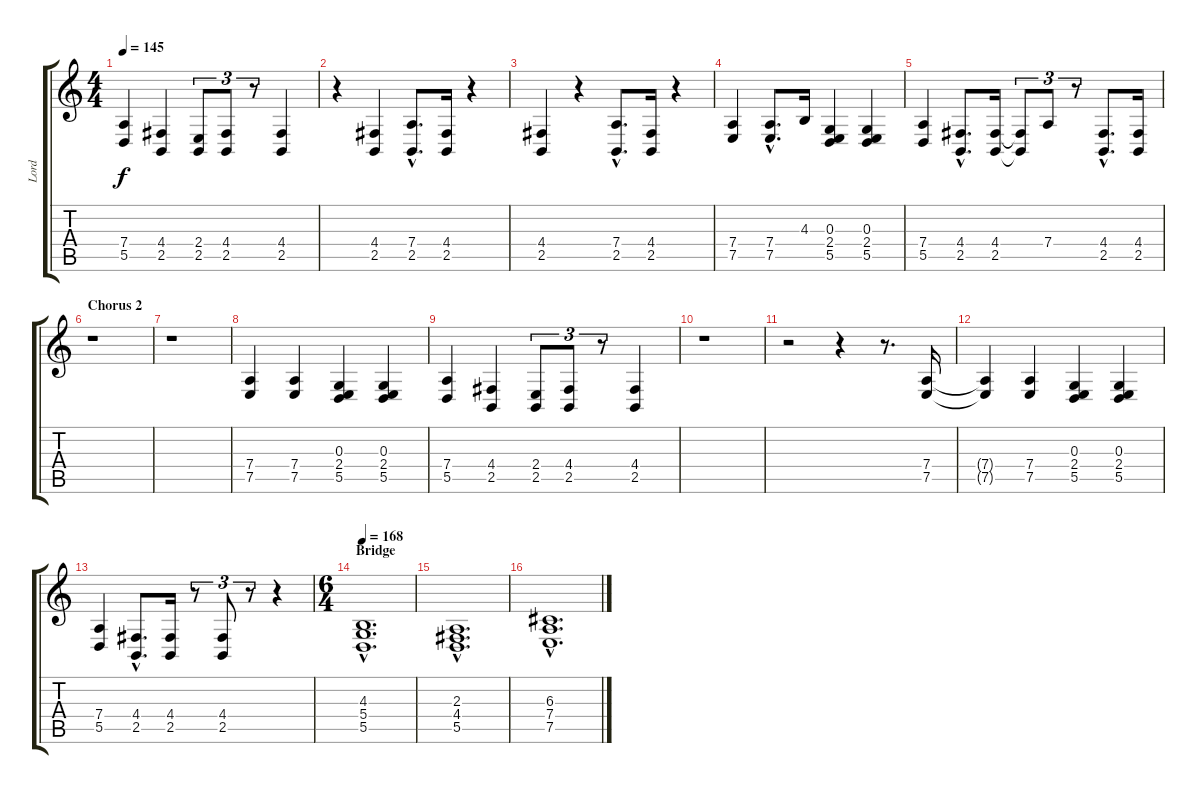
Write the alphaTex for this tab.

\track ("Lord" "Lord") {instrument electricgrandpiano}
\staff {score tabs}
\tuning (E4 B3 G3 D3 A2 E2) {hide}
\ts (4 4)
\tempo 145
\clef g2
\ks c
(7.4 5.5).4{dy f} (4.4 2.5).4 (2.4 2.5).8{tu (3 2)} (4.4 2.5).8{tu (3 2)} r.8{tu (3 2)} (4.4 2.5).4 |
r.4 (4.4 2.5).4 (7.4{hac} 2.5{hac}).8{d} (4.4 2.5).16 r.4 |
(4.4 2.5).4 r.4 (7.4{hac} 2.5{hac}).8{d} (4.4 2.5).16 r.4 |
(7.4 7.5).4 (7.4{hac} 7.5{hac}).8{d} 4.3.16 (0.3 2.4 5.5).4 (0.3 2.4 5.5).4 |
(7.4 5.5).4 (4.4{hac} 2.5{hac}).8{d} (4.4 2.5).16 (4.4{t} 2.5{t}).8{tu (3 2)} 7.4.8{tu (3 2)} r.8{tu (3 2)} (4.4{hac} 2.5{hac}).8{d} (4.4 2.5).16 |
\section ("" "Chorus 2")
r.1 |
r.1 |
(7.4 7.5).4 (7.4 7.5).4 (0.3 2.4 5.5).4 (0.3 2.4 5.5).4 |
(7.4 5.5).4 (4.4 2.5).4 (2.4 2.5).8{tu (3 2)} (4.4 2.5).8{tu (3 2)} r.8{tu (3 2)} (4.4 2.5).4 |
r.1 |
r.2 r.4 r.8{d} (7.4 7.5).16 |
(7.4{t} 7.5{t}).4 (7.4 7.5).4 (0.3 2.4 5.5).4 (0.3 2.4 5.5).4 |
(7.4 5.5).4 (4.4{hac} 2.5{hac}).8{d} (4.4 2.5).16 r.8{tu (3 2)} (4.4 2.5).8{tu (3 2)} r.8{tu (3 2)} r.4 |
\ts (6 4)
\section ("" "Bridge")
\tempo 168
(4.3{hac} 5.4{hac} 5.5{hac}).1{d} |
(2.3{hac} 4.4{hac} 5.5{hac}).1{d} |
(6.3{hac} 7.4{hac} 7.5{hac}).1{d}
